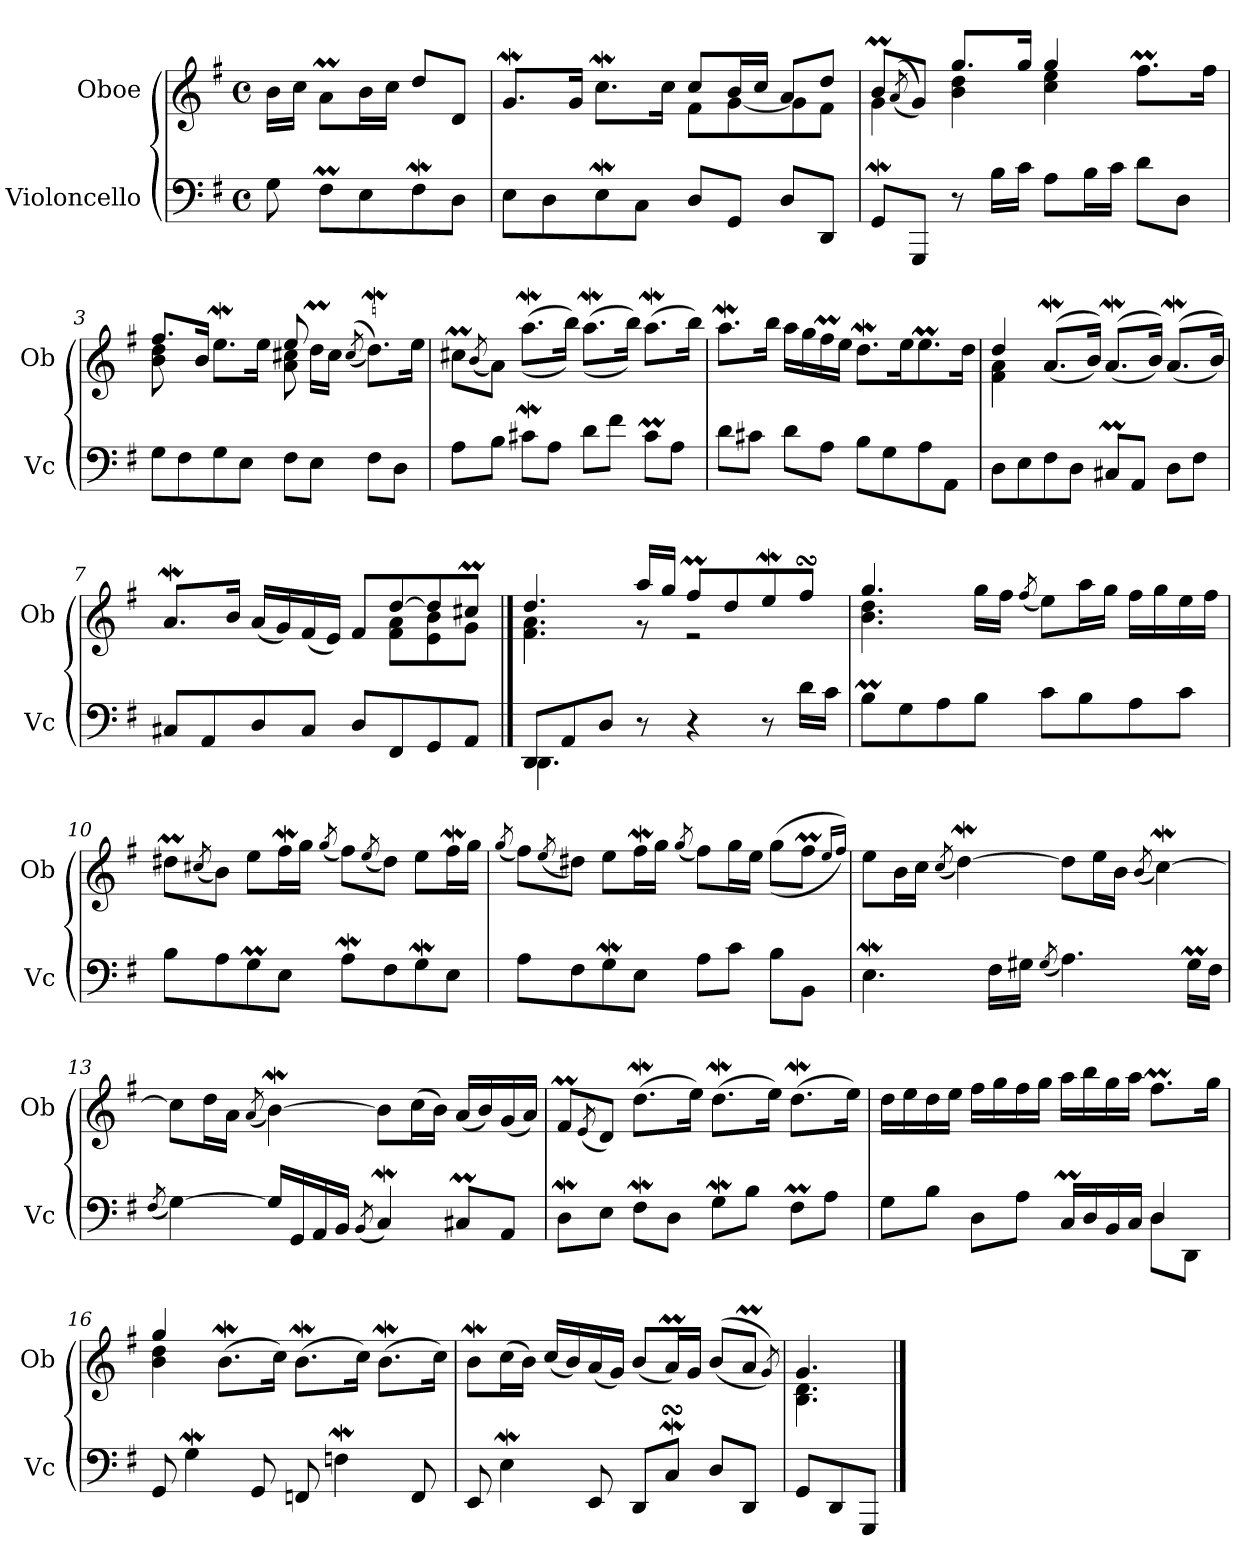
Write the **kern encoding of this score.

**kern	**kern
*part2	*part1
*staff2	*staff1
*I"Violoncello	*I"Oboe
*I'Vc	*I'Ob
*clefF4	*clefG2
*k[f#]	*k[f#]
*M4/4	*M4/4
*met(c)	*met(c)
*MM50	*MM50
=	=
8G\	16b\LL
.	16cc\JJ
8F#m\L	8aM\L
8E\	16b\L
.	16cc\JJ
8F#W\	8dd/L
8D\J	8d/J
=1	=1
*	*^
8E\L	8.gw/L	2ryy
8D\	.	.
.	16g/Jk	.
8EW\	8.ccw\L	.
8C\J	.	.
.	16cc\Jk	.
8D/L	8cc/L	8f#\L
8GG/J	16b/L	[8g\
.	16cc/JJ	.
8D/L	8a/L	8g\]
8DD/J	8dd/J	8f#\J
=2	=2	=2
8GGw/L	8bm/L	4g\
.	(<(<8qa/	.
8GGG/J	8g/J))	.
8r	8.gg/L	4b\ 4dd\
16B\LL	.	.
16c\JJ	16gg/Jk	.
8A\L	4gg/	4cc\ 4ee\
16B\L	.	.
16c\JJ	.	.
8d\L	8.ff#m\L	4ryy
8D\J	.	.
.	16ff#\Jk	.
=3	=3	=3
8G\L	8.ff#/L	8b\ 8dd\
8F#\	.	4.ryy
.	16b/Jk	.
8G\	8.eeW\L	.
8E\J	.	.
.	16ee\Jk	.
8F#\L	8ee/	8a\ 8cc#X\
8E\J	16ddM\LL	4.ryy
.	16cc#\JJ	.
.	(<(<8qcc#/	.
8F#\L	8.ddW\L))	.
8D\J	.	.
.	16ee\Jk	.
*	*v	*v
=4	=4
8A\L	8cc#Xm\L
.	(<8qb/
8B\J	8a\J)
8c#XW\L	(>(>8.aaW\L
8A\J	.
.	16bb\Jk))
8d\L	(>(>8.aaW\L
8f#\J	.
.	16bb\Jk))
8c#m\L	(>8.aaW\L
8A\J	.
.	16bb\Jk)
=5	=5
8d\L	8.aaW\L
8c#X\J	.
.	16bb\Jk
8d\L	16aa\LL
.	16gg\
8A\J	16ff#m\
.	16ee\JJ
8B\L	8.ddW\L
8G\	.
.	16ee\K
8A\	8.eeM\
8AA\J	.
.	16dd\Jk
=6	=6
*	*^
8D\L	4dd/	4f#\ 4a\
8E\	.	.
8F#\	(<(<8.aW/L	2.ryy
8D\J	.	.
.	16b/Jk))	.
8C#Xm/L	(<(<8.aW/L	.
8AA/J	.	.
.	16b/Jk))	.
8D\L	(<(<8.aW/L	.
8F#\J	.	.
.	16b/Jk))	.
=7	=7	=7
8C#X/L	8.aW/L	8ryy
*	*v	*v
8AA/	.
.	16b/Jk
8D/	(<16a/LL
.	16g/)
8C#/J	(<16f#/
.	16e/JJ)
8D/L	8f#/L
*	*^
8FF#/	[8dd/	8f#\ 8a\L
8GG/	8dd/]	8e\ 8b\
8AA/J	8cc#Xm/J	8g\J
==8	==8	==8
*^	*	*
8DD/L	4.DD\	4.dd/	4.f#\ 4.a\
8AA/	.	.	.
8D/J	.	.	.
8r	2ryy	16aa/LL	8r
.	.	16gg/JJ	.
4r	.	8ff#m/L	2r
.	.	8dd/	.
8r	.	8eeW/	.
16d\LL	8ryy	8ff#sSsS/J	.
16c\JJ	.	.	.
*v	*v	*	*
=9	=9	=9
8Bm\L	4.gg/	4.b\ 4.dd\
8G\	.	.
8A\	.	.
8B\J	16gg\LL	2ryy
.	16ff#\JJ	.
.	(<8qff#/	.
8c\L	8ee\L)	.
8B\	16aa\L	.
.	16gg\JJ	.
8A\	16ff#\LL	.
.	16gg\	.
8c\J	16ee\	8ryy
.	16ff#\JJ	.
*	*v	*v
=10	=10
8B\L	8dd#Xm\L
.	(<8qcc#X/
8A\	8b\J)
8GM\	8ee\L
8E\J	16ff#W\L
.	16gg\JJ
.	(<8qgg/
8AW\L	8ff#\L)
.	(<8qee/
8F#\	8dd#\J)
8Gw\	8ee\L
8E\J	16ff#W\L
.	16gg\JJ
=11	=11
.	(<8qgg/
8A\L	8ff#\L)
.	(<8qee/
8F#\	8dd#X\J)
8Gw\	8ee\L
8E\J	16ff#W\L
.	16gg\JJ
.	(<8qgg/
8A\L	8ff#\L)
8c\J	16gg\L
.	16ee\JJ
8B\L	(>(>8gg\L
8BB\J	8ff#m\J
.	16qee/LL
.	16qff#/JJ))
=12	=12
4.EW\	8ee\L
.	16b\L
.	16cc\JJ
.	(<8qcc/
.	[4ddW\)
16F#\LL	.
16G#X\JJ	.
(<8qG#/	.
4.A\)	8dd\L]
.	16ee\L
.	16b\JJ
.	(<8qb/
.	[4ccw\)
16G#m\LL	.
16F#\JJ	.
=13	=13
(<8qF#/	.
[4G\)	8cc\L]
.	16dd\L
.	16a\JJ
.	(<8qa/
16G/LL]	[4bW\)
16GG/	.
16AA/	.
16BB/JJ	.
(<8qBB/	.
4Cw/)	8b\L]
.	(>16cc\L
.	16b\JJ)
8C#Xm/L	(<16a/LL
.	16b/)
8AA/J	(<16g/
.	16a/JJ)
=14	=14
8DW\L	8f#m/L
.	(<8qe/
8E\J	8d/J)
8F#W\L	(>8.ddW\L
8D\J	.
.	16ee\Jk)
8Gw\L	(>8.ddW\L
8B\J	.
.	16ee\Jk)
8F#m\L	(>8.ddW\L
8A\J	.
.	16ee\Jk)
=15	=15
*^	*
8G\L	2.ryy	16dd\LL
.	.	16ee\
8B\J	.	16dd\
.	.	16ee\JJ
8D\L	.	16ff#\LL
.	.	16gg\
8A\J	.	16ff#\
.	.	16gg\JJ
16CM/LL	.	16aa\LL
16D/	.	16bb\
16BB/	.	16gg\
16C/JJ	.	16aa\JJ
4D/	8D\L	8.ff#m\L
.	8DD\J	.
.	.	16gg\Jk
*v	*v	*
=16	=16
*	*^
8GG/	4gg/	4b\ 4dd\
4Gw\	.	.
.	(>8.bW\L	2.ryy
8GG/	.	.
.	16cc\Jk)	.
8FFn/	(>8.bW\L	.
4Fnw\	.	.
.	16cc\Jk)	.
.	(>8.bW\L	.
8FF/	.	.
.	16cc\Jk)	.
*	*v	*v
=17	=17
8EE/	8bW\L
4EW\	(>16cc\L
.	16b\JJ)
.	(<16cc/LL
.	16b/)
8EE/	(<16a/
.	16g/JJ)
8DD/L	(<8b/L
8CsSSsw/J	16aM/L)
.	16g/JJ
8D/L	(<(<8b/L
8DD/J	8aM/J
.	8qg/))
=18	=18
*	*^
8GG/L	4.g/	4.B\ 4.d\
8DD/	.	.
8GGG/J	.	.
*	*v	*v
==	==
*-	*-
